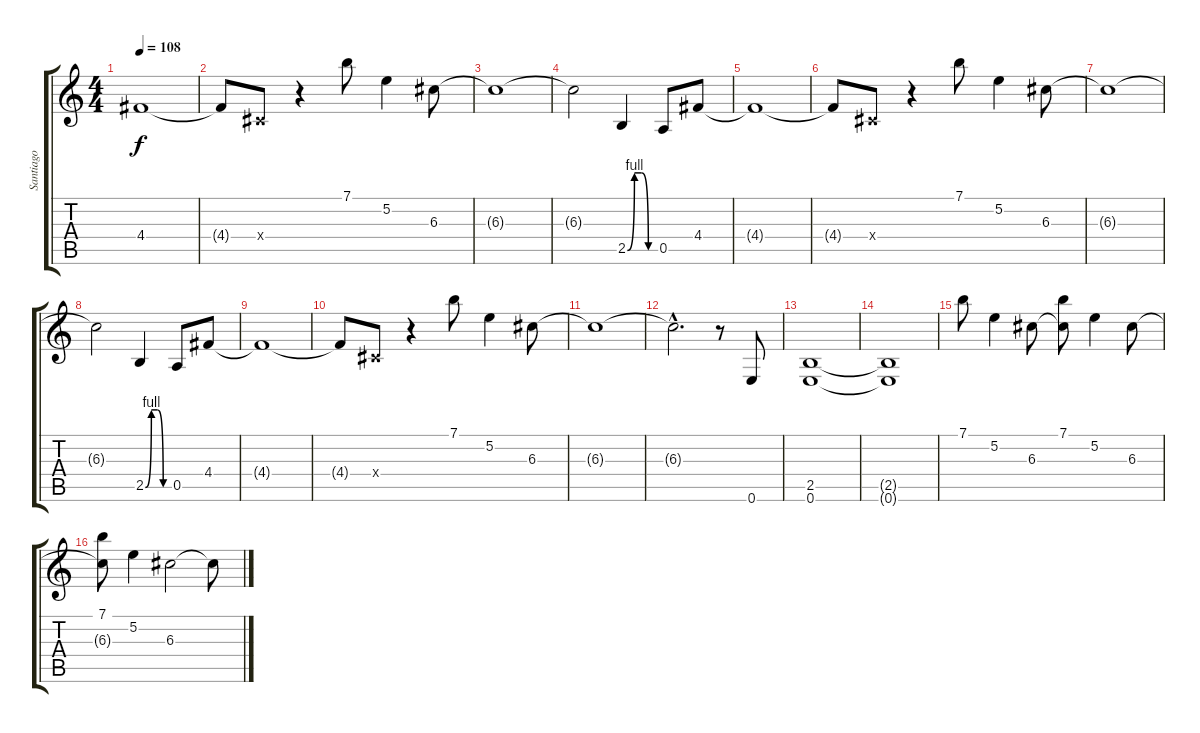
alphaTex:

\track ("Santiago" "Santiago") {instrument distortionguitar}
\staff {score tabs}
\tuning (E4 B3 G3 D3 A2 E2) {hide}
\ts (4 4)
\tempo 108
\clef g2
\ks c
4.4{t}.1{dy f} |
4.4{t}.8 -1.4{x}.8 r.4 7.1.8 5.2.4 6.3.8 |
6.3{t}.1 |
6.3{t}.2 2.5{be (custom 0 0 15 4 30 4 45 0 60 0)}.4 0.5.8 4.4.8 |
4.4{t}.1 |
4.4{t}.8 -1.4{x}.8 r.4 7.1.8 5.2.4 6.3.8 |
6.3{t}.1 |
6.3{t}.2 2.5{be (custom 0 0 15 4 30 4 45 0 60 0)}.4 0.5.8 4.4.8 |
4.4{t}.1 |
4.4{t}.8 -1.4{x}.8 r.4 7.1.8 5.2.4 6.3.8 |
6.3{t}.1 |
6.3{hac t}.2{d} r.8 0.6.8 |
(2.5 0.6).1 |
(2.5{t} 0.6{t}).1 |
7.1.8 5.2.4 6.3.8 (7.1 6.3{t}).8 5.2.4 6.3.8 |
(7.1 6.3{t}).8 5.2.4 6.3.2 6.3{t}.8
